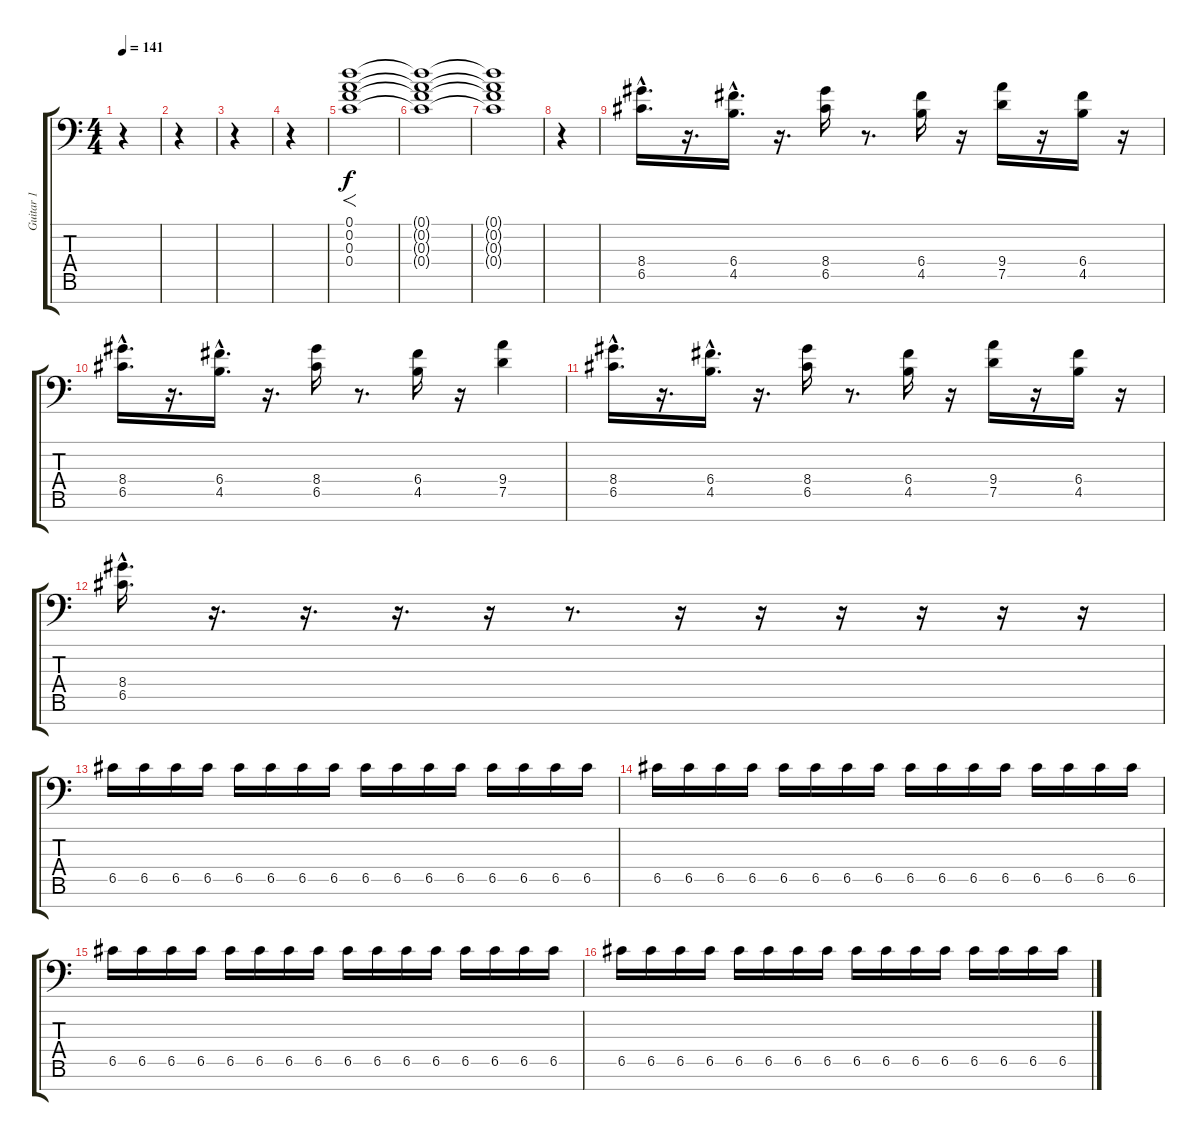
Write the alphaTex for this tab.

\track ("Guitar 1" "Guitar 1") {instrument distortionguitar}
\staff {score tabs}
\tuning (D4 A3 F3 C3 G2 D2 A1) {hide}
\ts (4 4)
\tempo 141
\clef f4
\ks c
r.4{dy f} |
r.4 |
r.4 |
r.4 |
(0.1 0.2 0.3 0.4).1{f volume 6} |
(0.1{t} 0.2{t} 0.3{t} 0.4{t}).1 |
(0.1{t} 0.2{t} 0.3{t} 0.4{t}).1 |
r.4 |
(8.4{hac} 6.5{hac}).16{d volume 13} r.16{d} (6.4{hac} 4.5{hac}).16{d} r.16{d} (8.4 6.5).16 r.8{d} (6.4 4.5).16 r.16 (9.4 7.5).16 r.16 (6.4 4.5).16 r.16 |
(8.4{hac} 6.5{hac}).16{d} r.16{d} (6.4{hac} 4.5{hac}).16{d} r.16{d} (8.4 6.5).16 r.8{d} (6.4 4.5).16 r.16 (9.4 7.5).4 |
(8.4{hac} 6.5{hac}).16{d} r.16{d} (6.4{hac} 4.5{hac}).16{d} r.16{d} (8.4 6.5).16 r.8{d} (6.4 4.5).16 r.16 (9.4 7.5).16 r.16 (6.4 4.5).16 r.16 |
(8.4{hac} 6.5{hac}).16{d} r.16{d} r.16{d} r.16{d} r.16 r.8{d} r.16 r.16 r.16 r.16 r.16 r.16 |
6.5.16 6.5.16 6.5.16 6.5.16 6.5.16 6.5.16 6.5.16 6.5.16 6.5.16 6.5.16 6.5.16 6.5.16 6.5.16 6.5.16 6.5.16 6.5.16 |
6.5.16 6.5.16 6.5.16 6.5.16 6.5.16 6.5.16 6.5.16 6.5.16 6.5.16 6.5.16 6.5.16 6.5.16 6.5.16 6.5.16 6.5.16 6.5.16 |
6.5.16 6.5.16 6.5.16 6.5.16 6.5.16 6.5.16 6.5.16 6.5.16 6.5.16 6.5.16 6.5.16 6.5.16 6.5.16 6.5.16 6.5.16 6.5.16 |
6.5.16 6.5.16 6.5.16 6.5.16 6.5.16 6.5.16 6.5.16 6.5.16 6.5.16 6.5.16 6.5.16 6.5.16 6.5.16 6.5.16 6.5.16 6.5.16
